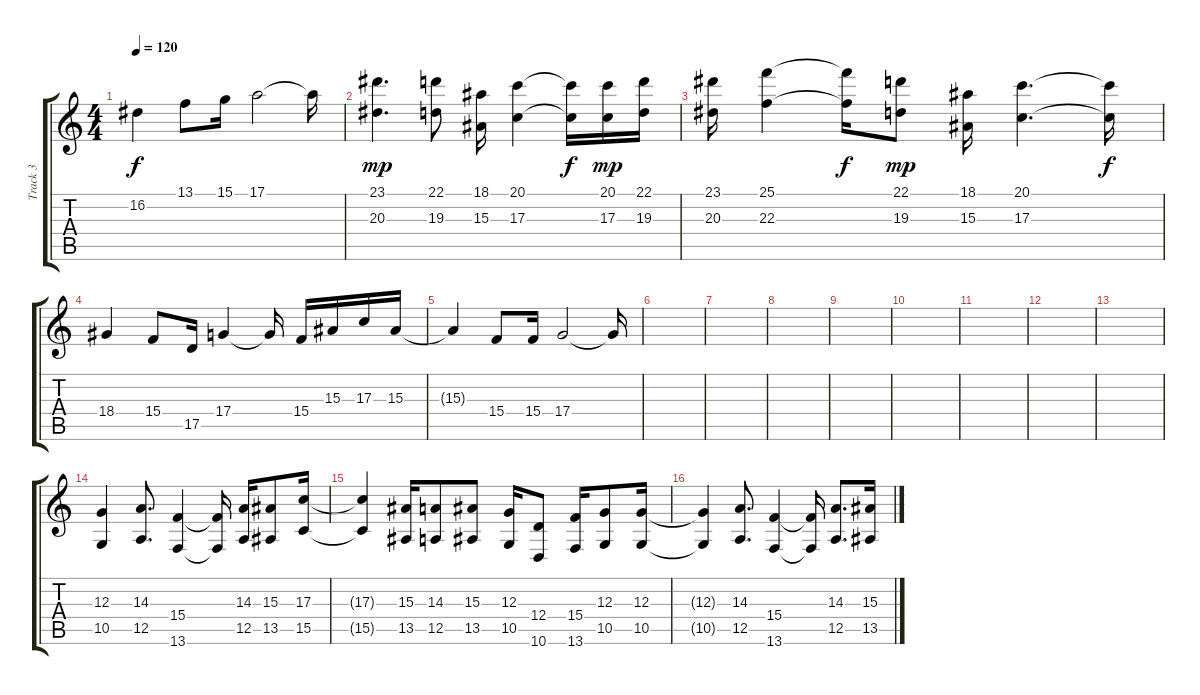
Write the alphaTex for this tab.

\track ("Track 3" "Track 3") {instrument drawbarorgan}
\staff {score tabs}
\tuning (E4 B3 G3 D3 A2 E2) {hide}
\ts (4 4)
\tempo 120
\clef g2
\ks c
16.2.4{dy f} 13.1.8 15.1.16 17.1.2 17.1{t}.16 |
(23.1 20.3).4{d dy mp instrument drawbarorgan} (22.1 19.3).8 (18.1 15.3).16 (20.1 17.3).4 (20.1{t} 17.3{t}).16{dy f} (20.1 17.3).16{dy mp} (22.1 19.3).16 |
(23.1 20.3).16 (25.1 22.3).4 (25.1{t} 22.3{t}).16{dy f} (22.1 19.3).8{dy mp} (18.1 15.3).16 (20.1 17.3).4{d} (20.1{t} 17.3{t}).16{dy f} |
18.4.4{instrument clarinet} 15.4.8 17.5.16 17.4.4 17.4{t}.16 15.4.16 15.3.16 17.3.16 15.3.16 |
15.3{t}.4 15.4.8 15.4.16 17.4.2 17.4{t}.16 |
|
|
|
|
|
|
|
|
(12.3 10.5).4{instrument drawbarorgan} (14.3 12.5).8{d} (15.4 13.6).4 (15.4{t} 13.6{t}).16 (14.3 12.5).16 (15.3 13.5).8 (17.3 15.5).16 |
(17.3{t} 15.5{t}).4 (15.3 13.5).16 (14.3 12.5).8 (15.3 13.5).8 (12.3 10.5).16 (12.4 10.6).8 (15.4 13.6).16 (12.3 10.5).8 (12.3 10.5).16 |
(12.3{t} 10.5{t}).4 (14.3 12.5).8{d} (15.4 13.6).4 (15.4{t} 13.6{t}).16 (14.3 12.5).8{d} (15.3 13.5).16
